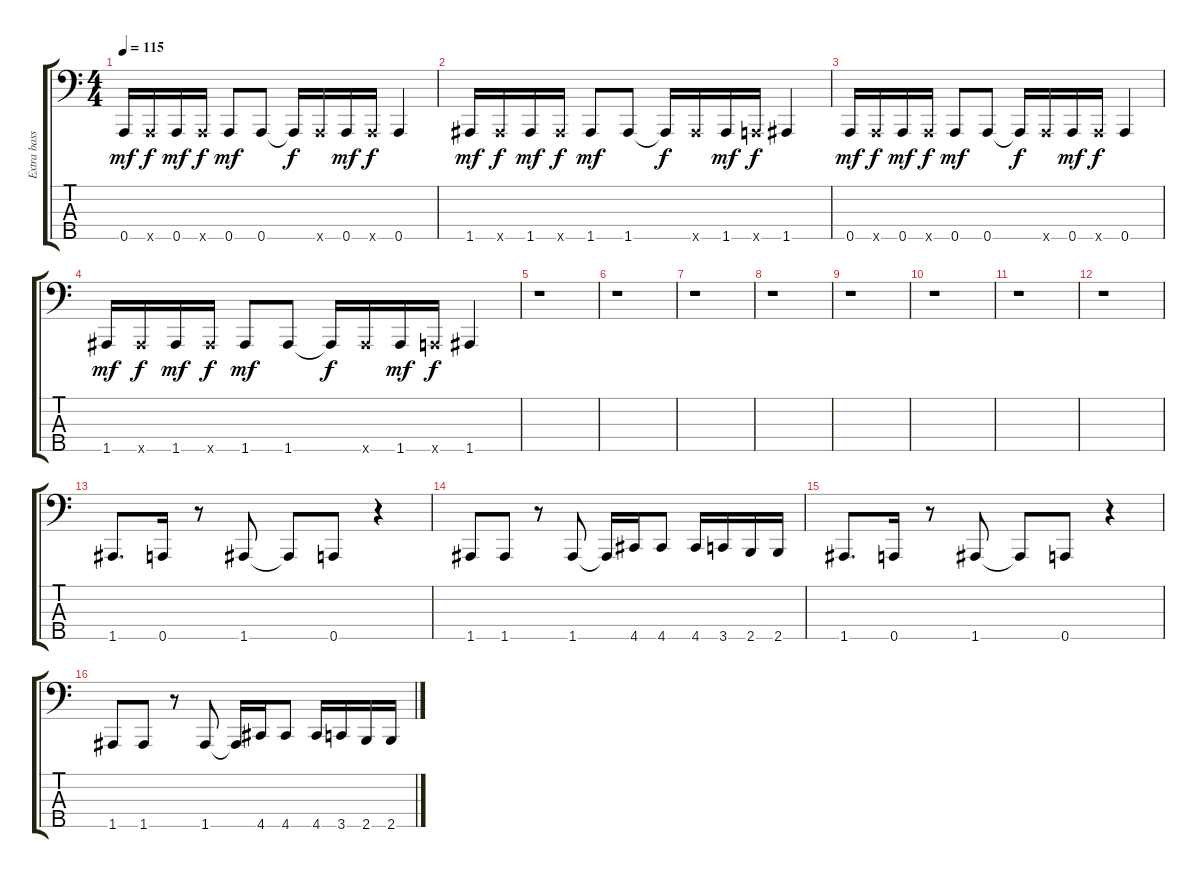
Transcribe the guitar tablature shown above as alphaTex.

\track ("Extra bass" "Extra bass") {instrument electricbassfinger}
\staff {score tabs}
\tuning (F2 C2 G1 D1 A0) {hide}
\ts (4 4)
\tempo 115
\clef f4
\ks c
0.5.16{dy mf} 0.5{x}.16{dy f} 0.5.16{dy mf} 0.5{x}.16{dy f} 0.5.8{dy mf} 0.5.8 0.5{t}.16{dy f} 0.5{x}.16 0.5.16{dy mf} 0.5{x}.16{dy f} 0.5.4 |
1.5.16{dy mf} 1.5{x}.16{dy f} 1.5.16{dy mf} 1.5{x}.16{dy f} 1.5.8{dy mf} 1.5.8 1.5{t}.16{dy f} 1.5{x}.16 1.5.16{dy mf} 0.5{x}.16{dy f} 1.5.4 |
0.5.16{dy mf} 0.5{x}.16{dy f} 0.5.16{dy mf} 0.5{x}.16{dy f} 0.5.8{dy mf} 0.5.8 0.5{t}.16{dy f} 0.5{x}.16 0.5.16{dy mf} 0.5{x}.16{dy f} 0.5.4 |
1.5.16{dy mf} 1.5{x}.16{dy f} 1.5.16{dy mf} 1.5{x}.16{dy f} 1.5.8{dy mf} 1.5.8 1.5{t}.16{dy f} 1.5{x}.16 1.5.16{dy mf} 0.5{x}.16{dy f} 1.5.4 |
r.1 |
r.1 |
r.1 |
r.1 |
r.1 |
r.1 |
r.1 |
r.1 |
1.5.8{d} 0.5.16 r.8 1.5.8 1.5{t}.8 0.5.8 r.4 |
1.5.8 1.5.8 r.8 1.5.8 1.5{t}.16 4.5.16 4.5.8 4.5.16 3.5.16 2.5.16 2.5.16 |
1.5.8{d} 0.5.16 r.8 1.5.8 1.5{t}.8 0.5.8 r.4 |
1.5.8 1.5.8 r.8 1.5.8 1.5{t}.16 4.5.16 4.5.8 4.5.16 3.5.16 2.5.16 2.5.16
